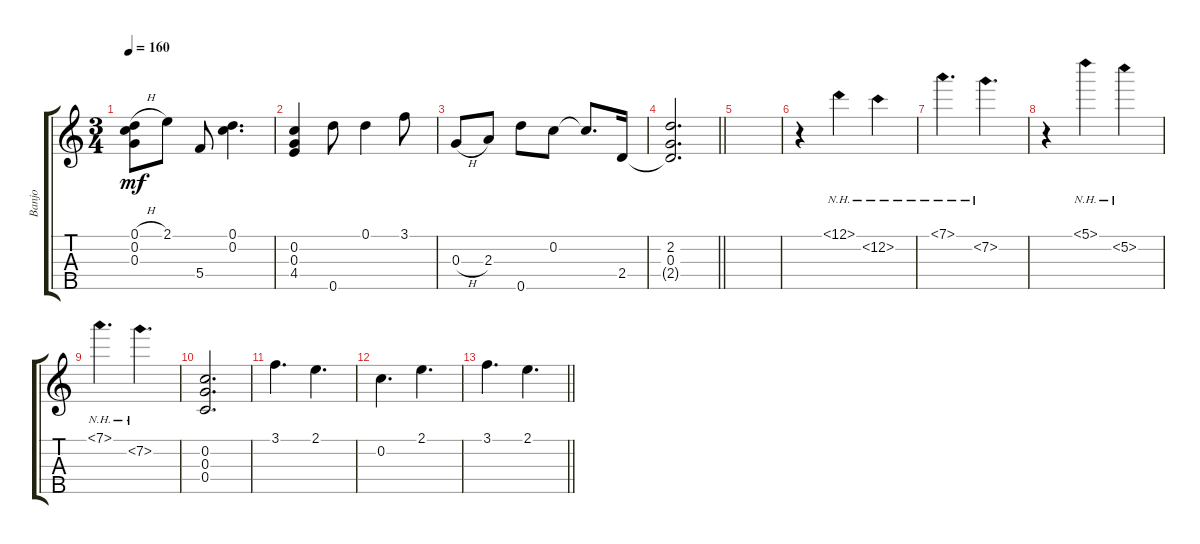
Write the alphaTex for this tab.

\track ("Banjo" "Banjo") {instrument banjo}
\staff {score tabs}
\tuning (D4 C4 G3 C3 D4) {hide}
\displaytranspose 12
\ts (3 4)
\tempo 160
\clef g2
\ks c
(0.1{h} 0.2 0.3).8{dy mf} 2.1.8 5.4.8 (0.1 0.2).4{d} |
(0.2 0.3 4.4).4 0.5.8 0.1.4 3.1.8 |
0.3{h}.8 2.3.8 0.5.8 0.2.8 0.2{t}.8{d} 2.4.16 |
\barLineRight lightlight
(2.2 0.3 2.4{t}).2{d} |
|
r.4 12.1{nh}.4 12.2{nh}.4 |
7.1{nh}.4{d} 7.2{nh}.4{d} |
r.4 5.1{nh}.4 5.2{nh}.4 |
7.1{nh}.4{d} 7.2{nh}.4{d} |
(0.2 0.3 0.4).2{d} |
3.1.4{d} 2.1.4{d} |
0.2.4{d} 2.1.4{d} |
\barLineRight lightlight
3.1.4{d} 2.1.4{d}
